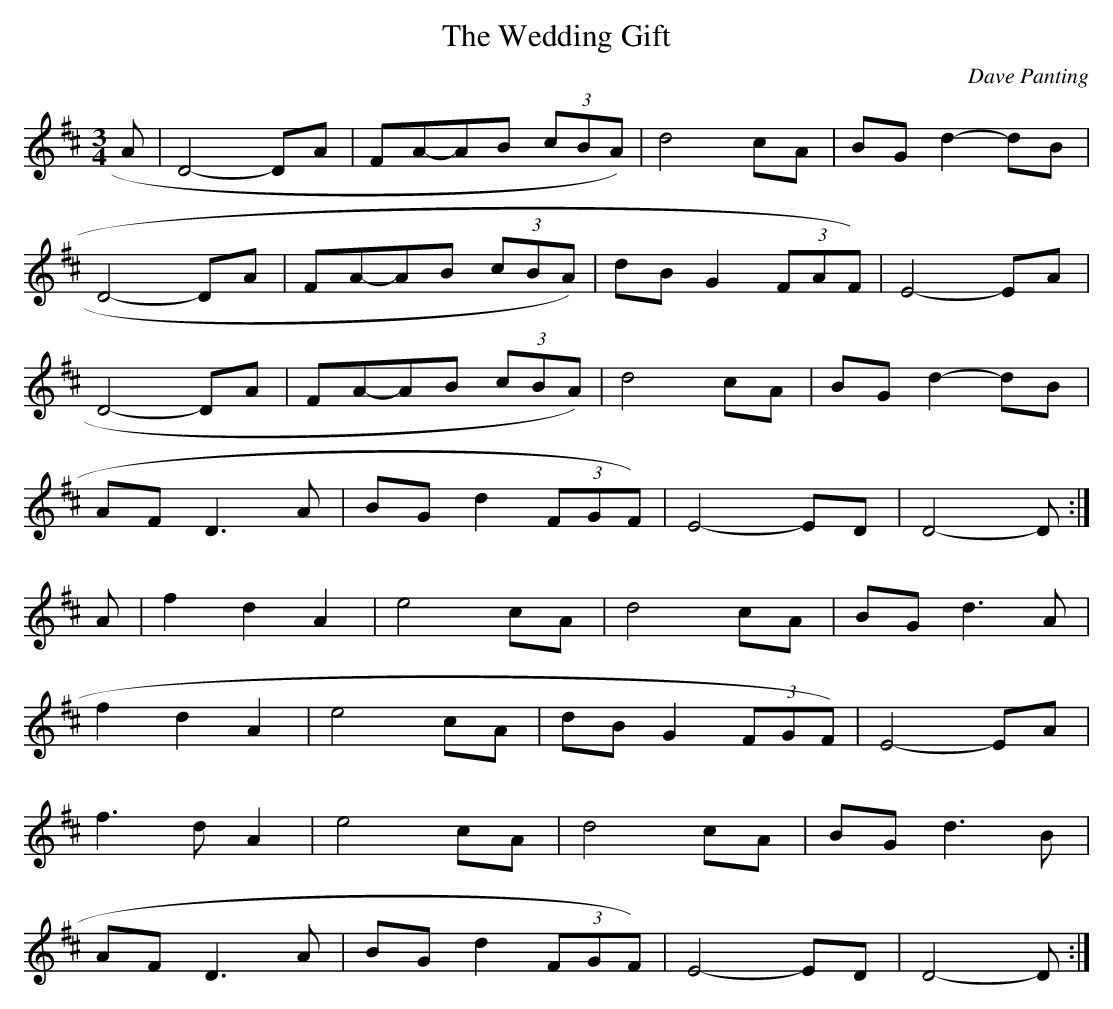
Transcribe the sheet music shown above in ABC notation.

X:1
T:Wedding Gift, The
C:Dave Panting
M:3/4
L:1/8
K:D
A | D4-   DA | FA-AB (3cBA) | d4     cA    | BG d2-dB |
    D4-   DA | FA-AB (3cBA) | dB G2 (3FAF) | E4-   EA |
    D4-   DA | FA-AB (3cBA) | d4     cA    | BG d2-dB |
    AF D3  A | BG d2 (3FGF) | E4-    ED    | D4-   D :|
A | f2 d2 A2 | e4     cA    | d4     cA    | BG d3  A |
    f2 d2 A2 | e4     cA    | dB G2 (3FGF) | E4-   EA |
    f3  d A2 | e4     cA    | d4     cA    | BG d3  B |
    AF D3  A | BG d2 (3FGF) | E4-    ED    | D4-   D :|
